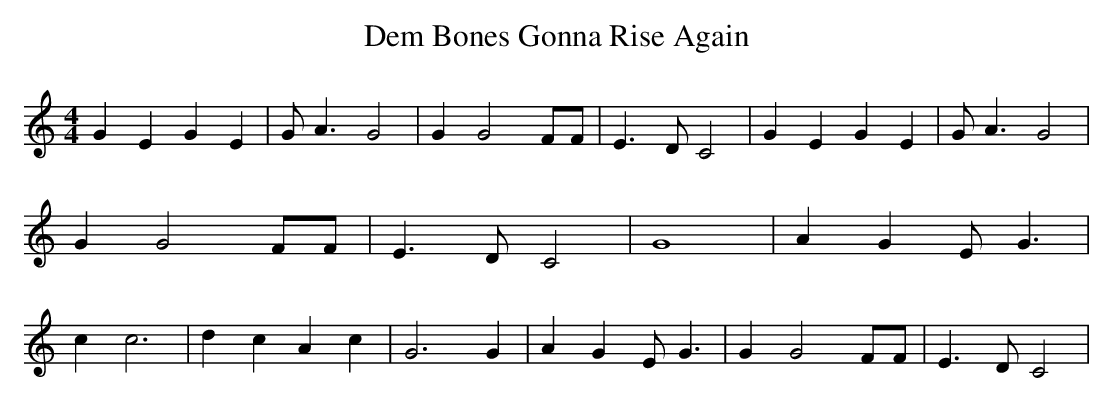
X:1
T:Dem Bones Gonna Rise Again
M:4/4
L:1/4
K:C
 G E G E| G/2 A3/2 G2| G G2 F/2F/2| E3/2 D/2 C2| G E G E| G/2 A3/2 G2|\
 G G2 F/2F/2| E3/2 D/2 C2| G4| A G E/2 G3/2| c c3| d c A c| G3 G| A G E/2 G3/2|\
 G G2 F/2F/2| E3/2 D/2 C2|
